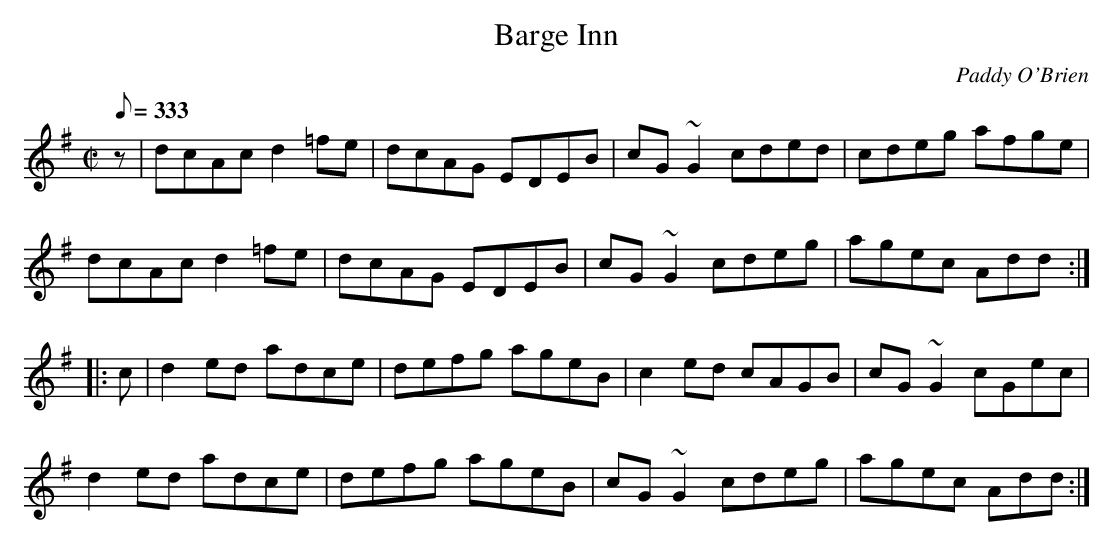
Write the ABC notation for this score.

X:1
T:Barge Inn
C:Paddy O'Brien
L:1/8
Q:333
M:C|
K:Dmix
z|dcAc d2 =fe|dcAG EDEB|cG ~G2 cded|cdeg afge|
dcAc d2 =fe|dcAG EDEB|cG ~G2 cdeg|agec Add:|
|:c|d2 ed adce|defg ageB|c2 ed cAGB|cG ~G2 cGec|
d2 ed adce|defg ageB|cG ~G2 cdeg|agec Add:|
